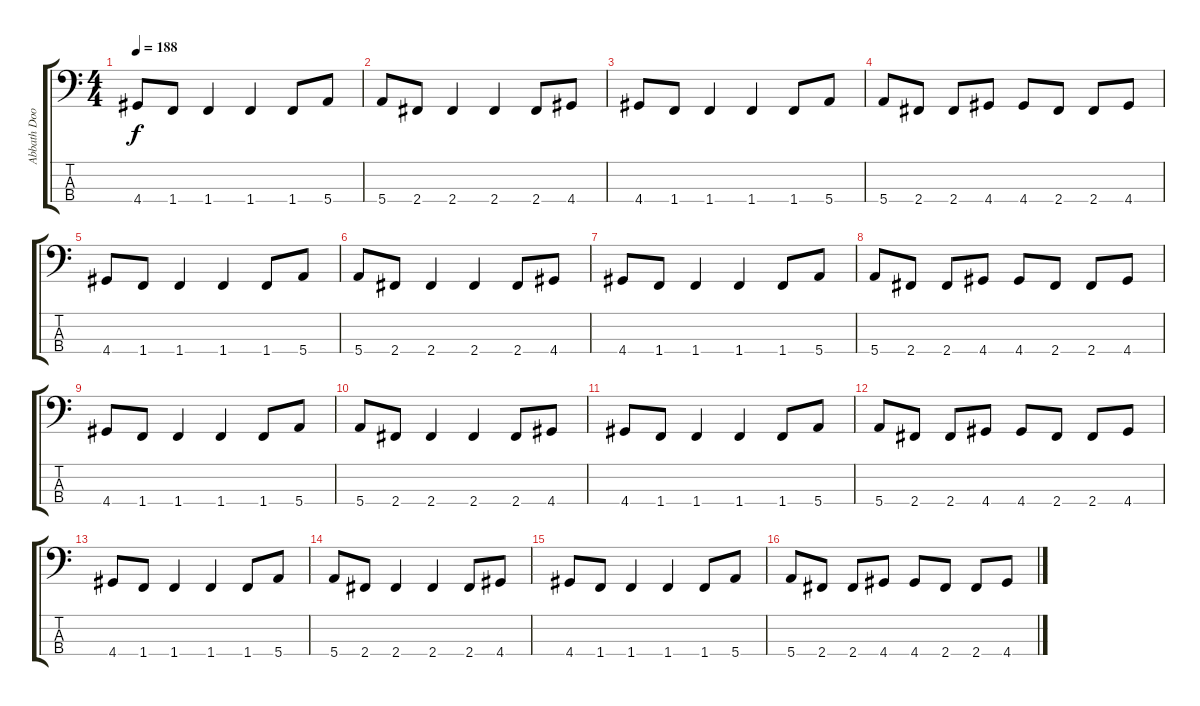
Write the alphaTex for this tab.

\track ("Abbath Doom Occulta" "Abbath Doo") {instrument electricbasspick}
\staff {score tabs}
\tuning (G2 D2 A1 E1) {hide}
\ts (4 4)
\tempo 188
\clef f4
\ks c
4.4.8{dy f} 1.4.8 1.4.4 1.4.4 1.4.8 5.4.8 |
5.4.8 2.4.8 2.4.4 2.4.4 2.4.8 4.4.8 |
4.4.8 1.4.8 1.4.4 1.4.4 1.4.8 5.4.8 |
5.4.8 2.4.8 2.4.8 4.4.8 4.4.8 2.4.8 2.4.8 4.4.8 |
4.4.8 1.4.8 1.4.4 1.4.4 1.4.8 5.4.8 |
5.4.8 2.4.8 2.4.4 2.4.4 2.4.8 4.4.8 |
4.4.8 1.4.8 1.4.4 1.4.4 1.4.8 5.4.8 |
5.4.8 2.4.8 2.4.8 4.4.8 4.4.8 2.4.8 2.4.8 4.4.8 |
4.4.8 1.4.8 1.4.4 1.4.4 1.4.8 5.4.8 |
5.4.8 2.4.8 2.4.4 2.4.4 2.4.8 4.4.8 |
4.4.8 1.4.8 1.4.4 1.4.4 1.4.8 5.4.8 |
5.4.8 2.4.8 2.4.8 4.4.8 4.4.8 2.4.8 2.4.8 4.4.8 |
4.4.8 1.4.8 1.4.4 1.4.4 1.4.8 5.4.8 |
5.4.8 2.4.8 2.4.4 2.4.4 2.4.8 4.4.8 |
4.4.8 1.4.8 1.4.4 1.4.4 1.4.8 5.4.8 |
5.4.8 2.4.8 2.4.8 4.4.8 4.4.8 2.4.8 2.4.8 4.4.8
